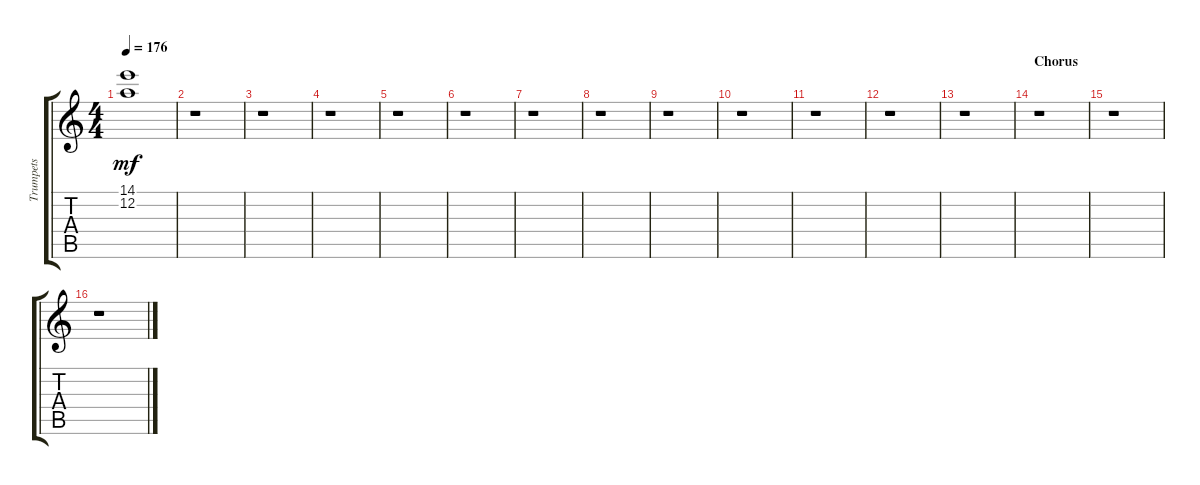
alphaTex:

\track ("Trumpets" "Trumpets") {instrument electricguitarclean}
\staff {score tabs}
\tuning (D4 A3 F3 C3 G2 C2) {hide}
\ts (4 4)
\tempo 176
\clef g2
\ks aminor
(14.1{t} 12.2{t}).1{dy mf} |
r.1 |
r.1 |
r.1 |
r.1 |
r.1 |
r.1 |
r.1 |
r.1 |
r.1 |
r.1 |
r.1 |
r.1 |
\section ("" "Chorus")
r.1 |
r.1 |
r.1
